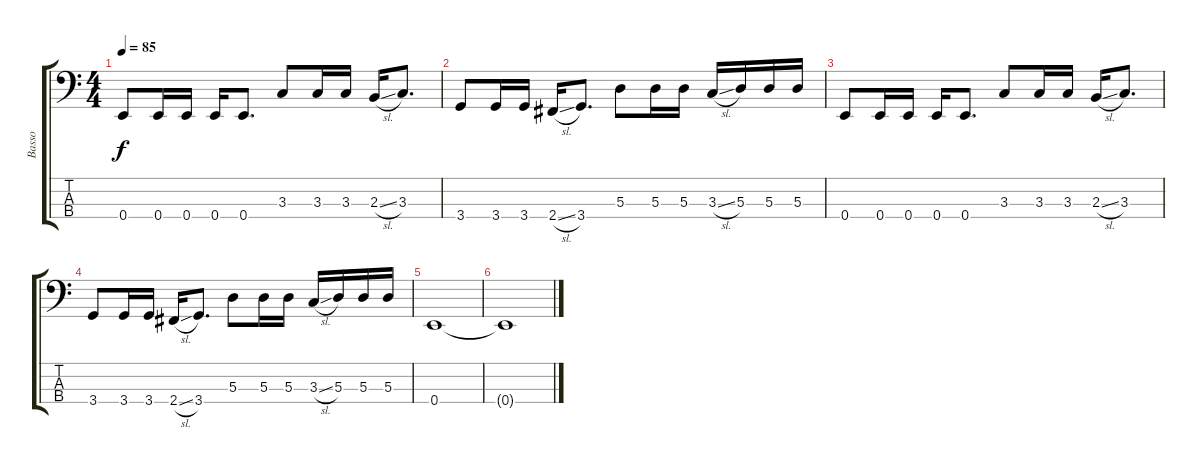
\track ("Basso" "Basso") {instrument electricbassfinger}
\staff {score tabs}
\tuning (G2 D2 A1 E1) {hide}
\ts (4 4)
\tempo 85
\clef f4
\ks c
0.4.8{dy f} 0.4.16 0.4.16 0.4.16 0.4.8{d} 3.3.8 3.3.16 3.3.16 2.3{sl}.16 3.3.8{d} |
3.4.8 3.4.16 3.4.16 2.4{sl}.16 3.4.8{d} 5.3.8 5.3.16 5.3.16 3.3{sl}.16 5.3.16 5.3.16 5.3.16 |
0.4.8 0.4.16 0.4.16 0.4.16 0.4.8{d} 3.3.8 3.3.16 3.3.16 2.3{sl}.16 3.3.8{d} |
3.4.8 3.4.16 3.4.16 2.4{sl}.16 3.4.8{d} 5.3.8 5.3.16 5.3.16 3.3{sl}.16 5.3.16 5.3.16 5.3.16 |
0.4.1 |
0.4{t}.1
